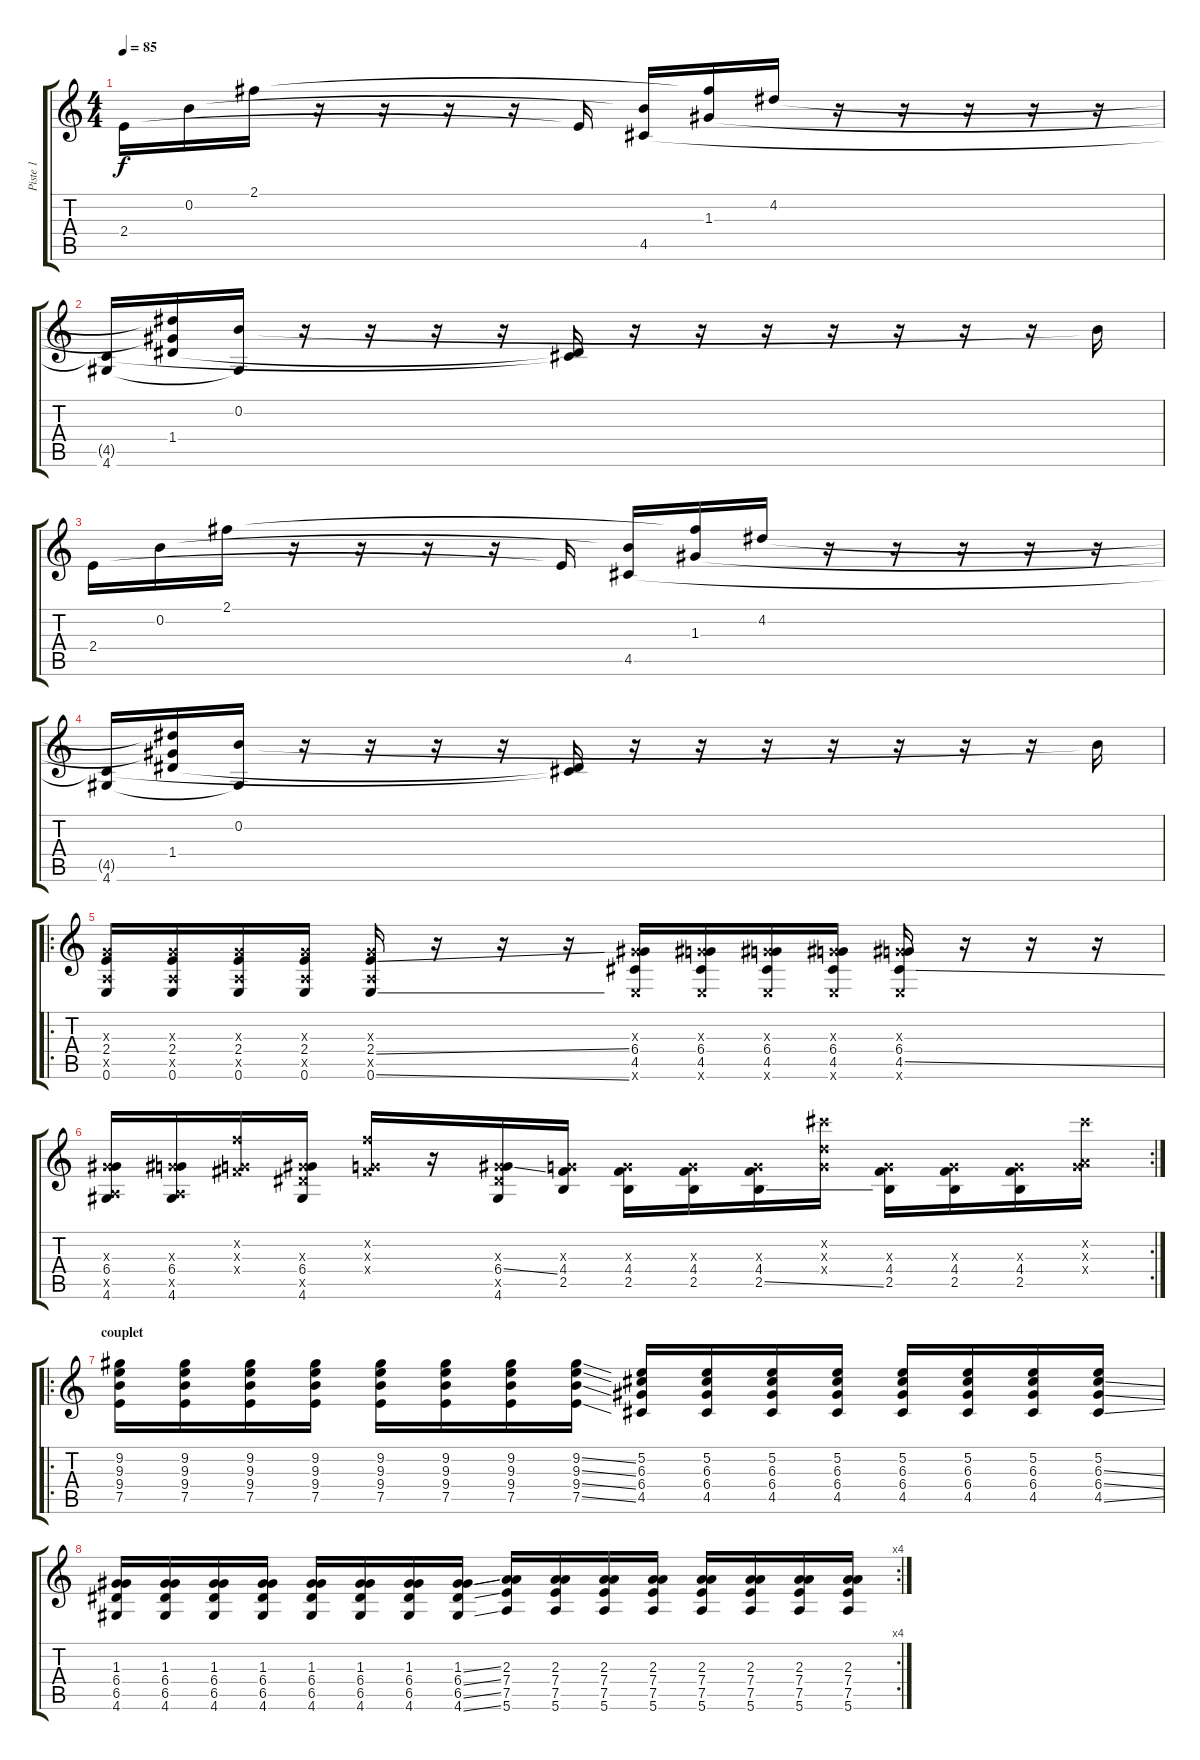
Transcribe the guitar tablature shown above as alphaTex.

\track ("Piste 1" "Piste 1") {instrument electricguitarclean}
\staff {score tabs}
\tuning (E4 B3 G3 D3 A2 E2) {hide}
\ts (4 4)
\tempo 85
\clef g2
\ks c
2.4.16{dy f instrument electricguitarclean} 0.2.16 2.1.16 r.16 r.16 r.16 r.16 2.4{t}.16 (0.2{t} 4.5).16 (2.1{t} 1.3).16 4.2.16 r.16 r.16 r.16 r.16 r.16 |
(4.5{t} 4.6).16 (4.2{t} 1.3{t} 1.4).16 (0.2 4.6{t}).16 r.16 r.16 r.16 r.16 (1.4{t} 4.5{t}).16 r.16 r.16 r.16 r.16 r.16 r.16 r.16 0.2{t}.16 |
2.4.16 0.2.16 2.1.16 r.16 r.16 r.16 r.16 2.4{t}.16 (0.2{t} 4.5).16 (2.1{t} 1.3).16 4.2.16 r.16 r.16 r.16 r.16 r.16 |
(4.5{t} 4.6).16 (4.2{t} 1.3{t} 1.4).16 (0.2 4.6{t}).16 r.16 r.16 r.16 r.16 (1.4{t} 4.5{t}).16 r.16 r.16 r.16 r.16 r.16 r.16 r.16 0.2{t}.16 |
\ro
(0.3{x} 2.4 0.5{x} 0.6).16{instrument distortionguitar} (0.3{x} 2.4 0.5{x} 0.6).16 (0.3{x} 2.4 0.5{x} 0.6).16 (0.3{x} 2.4 0.5{x} 0.6).16 (0.3{x} 2.4{ss} 0.5{x} 0.6{ss}).16 r.16 r.16 r.16 (0.3{x} 6.4 4.5 0.6{x}).16 (0.3{x} 6.4 4.5 0.6{x}).16 (0.3{x} 6.4 4.5 0.6{x}).16 (0.3{x} 6.4 4.5 0.6{x}).16 (0.3{x} 6.4 4.5{ss} 0.6{x}).16 r.16 r.16 r.16 |
\rc 2
(0.3{x} 6.4 0.5{x} 4.6).16 (0.3{x} 6.4 0.5{x} 4.6).16 (6.2{x} 0.3{x} 4.4{x}).16 (0.3{x} 6.4 6.5{x} 4.6).16 (6.2{x} 0.3{x} 4.4{x}).16 r.16 (0.3{x} 6.4{ss} 6.5{x} 4.6).16 (0.3{x} 4.4 2.5).16 (0.3{x} 4.4 2.5).16 (0.3{x} 4.4 2.5).16 (0.3{x} 4.4 2.5{ss}).16 (14.2{x} 0.3{x} 12.4{x}).16 (0.3{x} 4.4 2.5).16 (0.3{x} 4.4 2.5).16 (0.3{x} 4.4 2.5).16 (14.2{x} 0.3{x} 7.4{x}).16 |
\ro
\section ("" "couplet")
(9.2 9.3 9.4 7.5).16{instrument distortionguitar} (9.2 9.3 9.4 7.5).16 (9.2 9.3 9.4 7.5).16 (9.2 9.3 9.4 7.5).16 (9.2 9.3 9.4 7.5).16 (9.2 9.3 9.4 7.5).16 (9.2 9.3 9.4 7.5).16 (9.2{ss} 9.3{ss} 9.4{ss} 7.5{ss}).16 (5.2 6.3 6.4 4.5).16 (5.2 6.3 6.4 4.5).16 (5.2 6.3 6.4 4.5).16 (5.2 6.3 6.4 4.5).16 (5.2 6.3 6.4 4.5).16 (5.2 6.3 6.4 4.5).16 (5.2 6.3 6.4 4.5).16 (5.2 6.3{ss} 6.4{ss} 4.5{ss}).16 |
\rc 4
(1.3 6.4 6.5 4.6).16 (1.3 6.4 6.5 4.6).16 (1.3 6.4 6.5 4.6).16 (1.3 6.4 6.5 4.6).16 (1.3 6.4 6.5 4.6).16 (1.3 6.4 6.5 4.6).16 (1.3 6.4 6.5 4.6).16 (1.3{ss} 6.4{ss} 6.5{ss} 4.6{ss}).16 (2.3 7.4 7.5 5.6).16 (2.3 7.4 7.5 5.6).16 (2.3 7.4 7.5 5.6).16 (2.3 7.4 7.5 5.6).16 (2.3 7.4 7.5 5.6).16 (2.3 7.4 7.5 5.6).16 (2.3 7.4 7.5 5.6).16 (2.3 7.4 7.5 5.6).16
